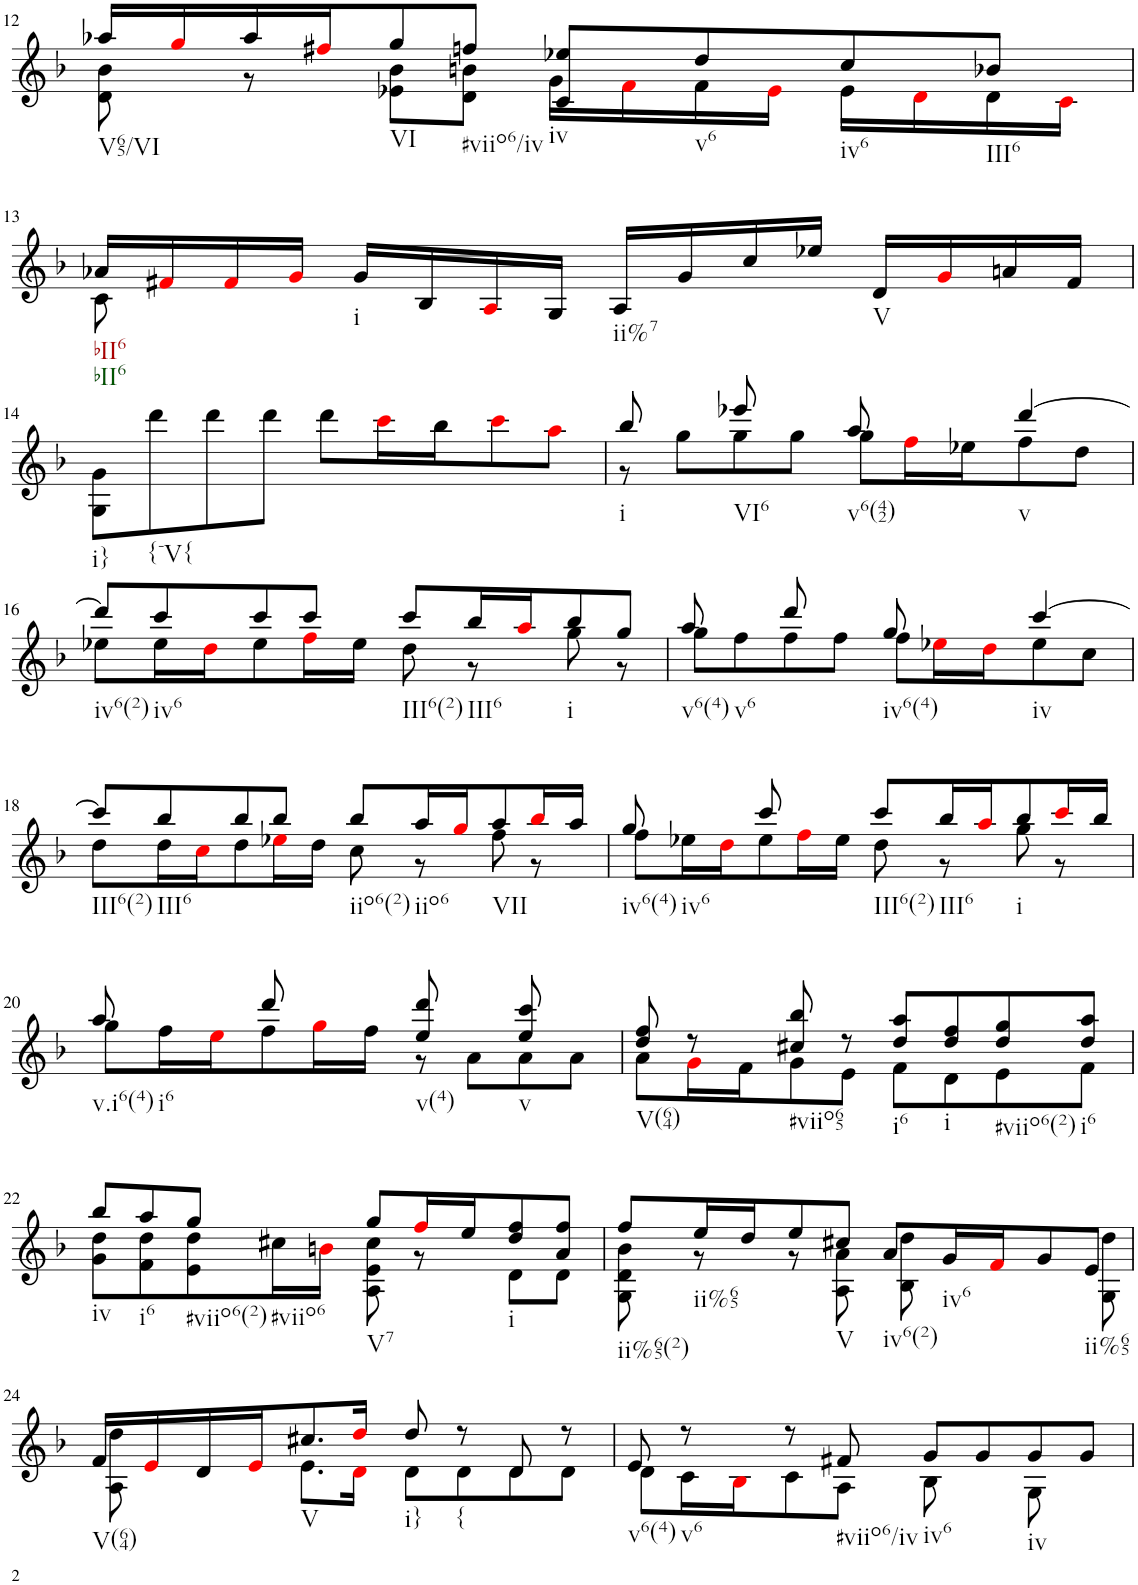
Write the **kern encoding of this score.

**kern
*part1
*staff1
*I"violine
*I'Vln
!!LO:PB:g=z
*clefG2
*k[b-]
*M2/2
=12
*^
!LO:TX:b:t=V65/VI	!
16aa-X/LL	8d\ 8b-\
16ggi/	.
16aa-/	8r
16ff#Xi/J	.
!LO:TX:b:t=VI	!
8gg/	8e-X\ 8b-\L
!LO:TX:b:t=#viio6/iv	!
8ffn/J	8d\ 8bn\J
!LO:TX:b:t=iv	!
8c/ 8ee-X/L	16g\LL
.	16fi\
!LO:TX:b:t=v6	!
8dd/	16f\
.	16e-i\JJ
!LO:TX:b:t=iv6	!
8cc/	16e-\LL
.	16di\
!LO:TX:b:t=III6	!
8b-X/J	16d\
.	16ci\JJ
!!LO:LB:g=z	!!
=13	=13
!LO:TX:b:t=bII6	!
!LO:TX:b:t=bII6	!
16a-X/LL	8c\
16f#Xi/	.
16f#i/	2..ryy
16gi/JJ	.
!LO:TX:b:t=i	!
16g/LL	.
16B-/	.
16Ai/	.
16G/JJ	.
!LO:TX:b:t=ii%7	!
16A/LL	.
16g/	.
16cc/	.
16ee-X/JJ	.
!LO:TX:b:t=V	!
16d/LL	.
16gi/	.
16an/	.
16f#/JJ	.
!!LO:LB:g=z	!!
=14	=14
!LO:TX:b:t=i}	!
!LO:TX:b:t={-V{	!
1ryy	8G\ 8g\L
.	8ddd\
.	8ddd\
.	8ddd\J
.	8ddd\L
.	16ccci\L
.	16bb-\J
.	8ccci\
.	8aai\J
=15	=15
!LO:TX:b:t=i	!
8bb-/	8r
8ryy	8gg\L
!LO:TX:b:t=VI6	!
8eee-X/	8gg\
8ryy	8gg\J
!LO:TX:b:t=v6(42)	!
8aa/	8gg\L
8ryy	16ffi\L
.	16ee-X\J
!LO:TX:b:t=v	!
[4ddd/	8ff\
.	8dd\J
!!LO:LB:g=z	!!
=16	=16
!LO:TX:b:t=iv6(2)	!
8ddd/L]	8ee-X\L
!LO:TX:b:t=iv6	!
8ccc/	16ee-\L
.	16ddi\J
8ccc/	8ee-\
8ccc/J	16ffi\L
.	16ee-\JJ
!LO:TX:b:t=III6(2)	!
8ccc/L	8dd\
!LO:TX:b:t=III6	!
16bb-/L	8r
16aai/J	.
!LO:TX:b:t=i	!
8bb-/	8gg\
8gg/J	8r
=17	=17
!LO:TX:b:t=v6(4)	!
8aa/	8gg\L
!LO:TX:b:t=v6	!
8ryy	8ff\
8ddd/	8ff\
8ryy	8ff\J
!LO:TX:b:t=iv6(4)	!
8gg/	8ff\L
8ryy	16ee-Xi\L
.	16ddi\J
!LO:TX:b:t=iv	!
[4ccc/	8ee-\
.	8cc\J
!!LO:LB:g=z	!!
=18	=18
!LO:TX:b:t=III6(2)	!
8ccc/L]	8dd\L
!LO:TX:b:t=III6	!
8bb-/	16dd\L
.	16cci\J
8bb-/	8dd\
8bb-/J	16ee-Xi\L
.	16dd\JJ
!LO:TX:b:t=iio6(2)	!
8bb-/L	8cc\
!LO:TX:b:t=iio6	!
16aa/L	8r
16ggi/J	.
!LO:TX:b:t=VII	!
8aa/	8ff\
16bb-i/L	8r
16aa/JJ	.
=19	=19
!LO:TX:b:t=iv6(4)	!
8gg/	8ff\L
!LO:TX:b:t=iv6	!
8ryy	16ee-X\L
.	16ddi\J
8ccc/	8ee-\
8ryy	16ffi\L
.	16ee-\JJ
!LO:TX:b:t=III6(2)	!
8ccc/L	8dd\
!LO:TX:b:t=III6	!
16bb-/L	8r
16aai/J	.
!LO:TX:b:t=i	!
8bb-/	8gg\
16ccci/L	8r
16bb-/JJ	.
!!LO:LB:g=z	!!
=20	=20
!LO:TX:b:t=v.i6(4)	!
8aa/	8gg\L
!LO:TX:b:t=i6	!
8ryy	16ff\L
.	16eei\J
8ddd/	8ff\
8ryy	16ggi\L
.	16ff\JJ
!LO:TX:b:t=v(4)	!
8ee/ 8ddd/	8r
8ryy	8a\L
!LO:TX:b:t=v	!
8ee/ 8ccc/	8a\
8ryy	8a\J
=21	=21
!LO:TX:b:t=V(64)	!
8dd/ 8ff/	8a\L
8r	16gi\L
.	16f\J
!LO:TX:b:t=#viio65	!
8cc#X/ 8bb-/	8g\
8r	8e\J
!LO:TX:b:t=i6	!
8dd/ 8aa/L	8f\L
!LO:TX:b:t=i	!
8dd/ 8ff/	8d\
!LO:TX:b:t=#viio6(2)	!
8dd/ 8gg/	8e\
!LO:TX:b:t=i6	!
8dd/ 8aa/J	8f\J
!!LO:LB:g=z	!!
=22	=22
!LO:TX:b:t=iv	!
8bb-/L	8g\ 8dd\L
!LO:TX:b:t=i6	!
8aa/	8f\ 8dd\
!LO:TX:b:t=#viio6(2)	!
8gg/J	8e\ 8dd\
!LO:TX:b:t=#viio6	!
8ryy	16cc#X\L
.	16bni\JJ
!LO:TX:b:t=V7	!
8gg/L	8A\ 8e\ 8cc#\
16ffi/L	8r
16ee/J	.
!LO:TX:b:t=i	!
8dd/ 8ff/	8d\L
8a/ 8ff/J	8d\J
=23	=23
!LO:TX:b:t=ii%65(2)	!
8ff/L	8G\ 8d\ 8b-\
!LO:TX:b:t=ii%65	!
16ee/L	8r
16dd/J	.
8ee/	8r
!LO:TX:b:t=V	!
8cc#X/J	8A\ 8a\
!LO:TX:b:t=iv6(2)	!
8a/L	8B-\ 8dd\
!LO:TX:b:t=iv6	!
16g/L	4ryy
16fi/J	.
8g/	.
!LO:TX:b:t=ii%65	!
8e/J	8G\ 8dd\
!!LO:LB:g=z	!!
=24	=24
!LO:TX:b:t=V(64)	!
16f/LL	8A\ 8dd\
16ei/	.
16d/	8ryy
16ei/J	.
!LO:TX:b:t=V	!
8.cc#X/	8.e\L
16ddi/Jk	16di\Jk
!LO:TX:b:t=i}	!
8dd/	8d\L
!LO:TX:b:t={	!
8r	8d\
8d/	8d\
8r	8d\J
=25	=25
!LO:TX:b:t=v6(4)	!
8e/	8d\L
!LO:TX:b:t=v6	!
8r	16c\L
.	16B-i\J
8r	8c\
!LO:TX:b:t=#viio6/iv	!
8f#X/	8A\J
!LO:TX:b:t=iv6	!
8g/L	8B-\
8g/	8ryy
!LO:TX:b:t=iv	!
8g/	8G\
8g/J	8ryy
*v	*v
=
*-
